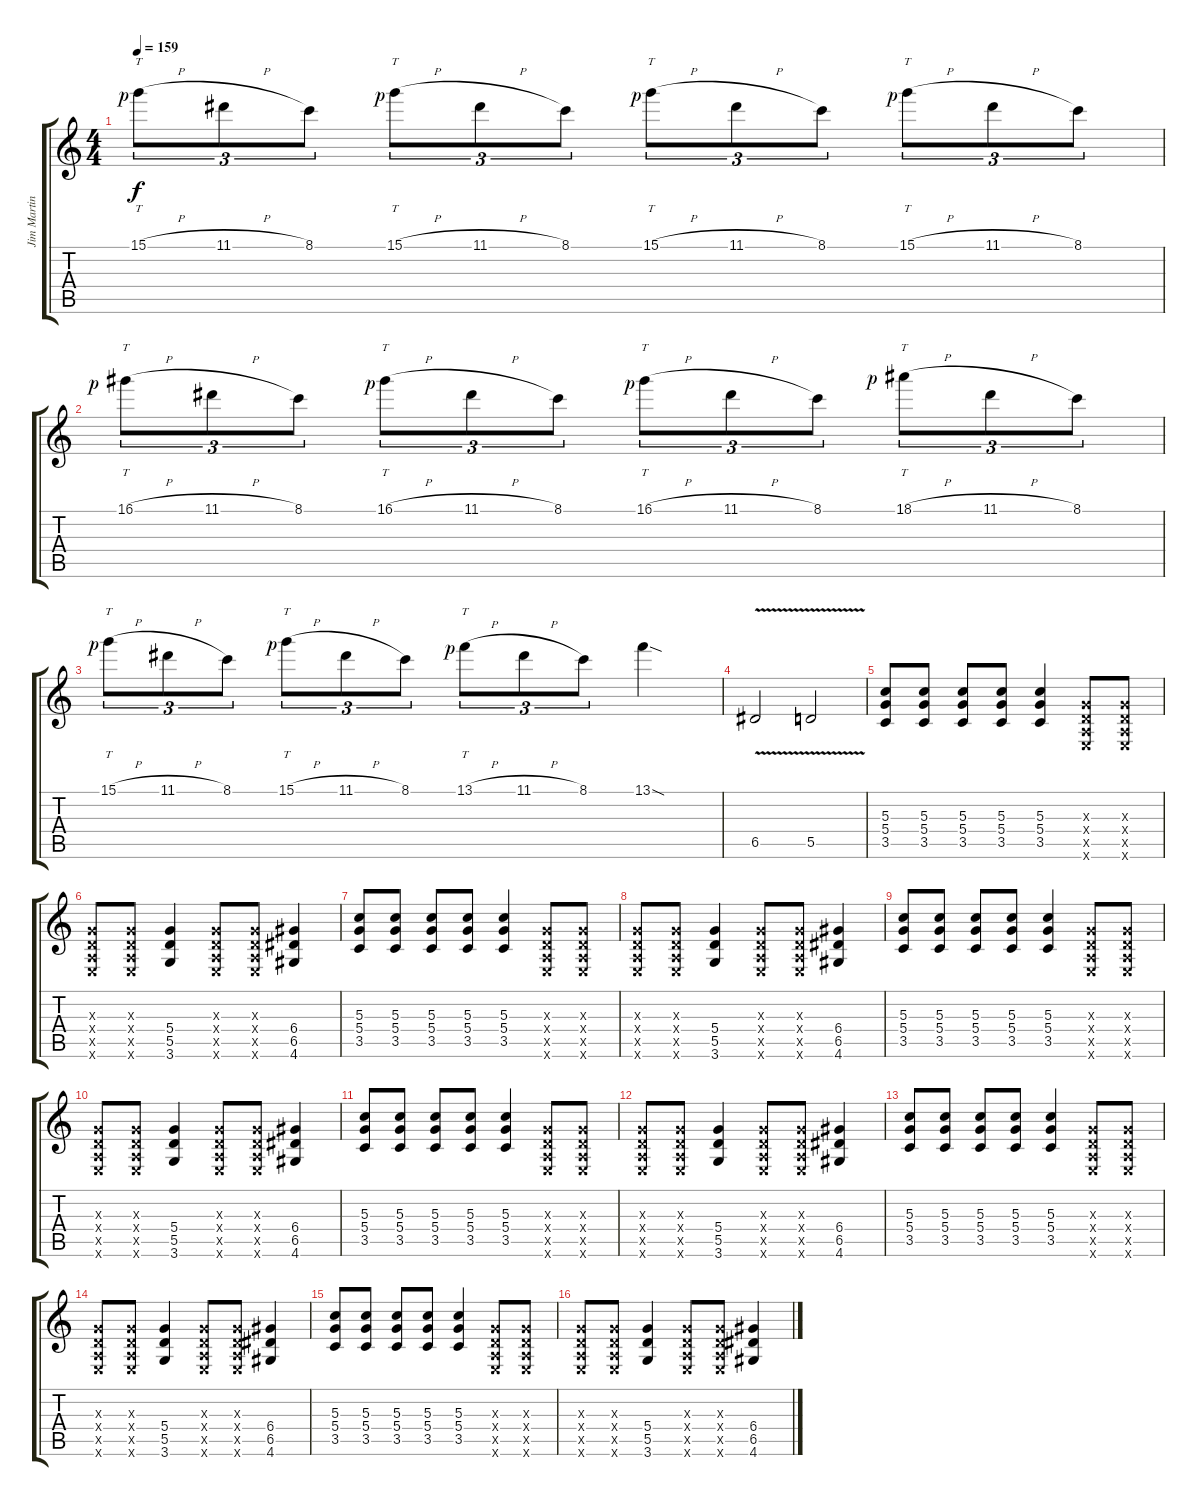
\track ("Jim Martin - Guitar" "Jim Martin") {instrument distortionguitar}
\staff {score tabs}
\tuning (E4 B3 G3 D3 A2 E2) {hide}
\ts (4 4)
\tempo 159
\clef g2
\ks c
15.1{h rf 1}.8{tt tu (3 2) dy f} 11.1{h}.8{tu (3 2)} 8.1.8{tu (3 2)} 15.1{h rf 1}.8{tt tu (3 2)} 11.1{h}.8{tu (3 2)} 8.1.8{tu (3 2)} 15.1{h rf 1}.8{tt tu (3 2)} 11.1{h}.8{tu (3 2)} 8.1.8{tu (3 2)} 15.1{h rf 1}.8{tt tu (3 2)} 11.1{h}.8{tu (3 2)} 8.1.8{tu (3 2)} |
16.1{h rf 1}.8{tt tu (3 2)} 11.1{h}.8{tu (3 2)} 8.1.8{tu (3 2)} 16.1{h rf 1}.8{tt tu (3 2)} 11.1{h}.8{tu (3 2)} 8.1.8{tu (3 2)} 16.1{h rf 1}.8{tt tu (3 2)} 11.1{h}.8{tu (3 2)} 8.1.8{tu (3 2)} 18.1{h rf 1}.8{tt tu (3 2)} 11.1{h}.8{tu (3 2)} 8.1.8{tu (3 2)} |
15.1{h rf 1}.8{tt tu (3 2)} 11.1{h}.8{tu (3 2)} 8.1.8{tu (3 2)} 15.1{h rf 1}.8{tt tu (3 2)} 11.1{h}.8{tu (3 2)} 8.1.8{tu (3 2)} 13.1{h rf 1}.8{tt tu (3 2)} 11.1{h}.8{tu (3 2)} 8.1.8{tu (3 2)} 13.1{sod}.4 |
6.5{v}.2 5.5{v}.2 |
(5.3 5.4 3.5).8 (5.3 5.4 3.5).8 (5.3 5.4 3.5).8 (5.3 5.4 3.5).8 (5.3 5.4 3.5).4 (0.3{x} 0.4{x} 0.5{x} 0.6{x}).8 (0.3{x} 0.4{x} 0.5{x} 0.6{x}).8 |
(0.3{x} 0.4{x} 0.5{x} 0.6{x}).8 (0.3{x} 0.4{x} 0.5{x} 0.6{x}).8 (5.4 5.5 3.6).4 (0.3{x} 0.4{x} 0.5{x} 0.6{x}).8 (0.3{x} 0.4{x} 0.5{x} 0.6{x}).8 (6.4 6.5 4.6).4 |
(5.3 5.4 3.5).8 (5.3 5.4 3.5).8 (5.3 5.4 3.5).8 (5.3 5.4 3.5).8 (5.3 5.4 3.5).4 (0.3{x} 0.4{x} 0.5{x} 0.6{x}).8 (0.3{x} 0.4{x} 0.5{x} 0.6{x}).8 |
(0.3{x} 0.4{x} 0.5{x} 0.6{x}).8 (0.3{x} 0.4{x} 0.5{x} 0.6{x}).8 (5.4 5.5 3.6).4 (0.3{x} 0.4{x} 0.5{x} 0.6{x}).8 (0.3{x} 0.4{x} 0.5{x} 0.6{x}).8 (6.4 6.5 4.6).4 |
(5.3 5.4 3.5).8 (5.3 5.4 3.5).8 (5.3 5.4 3.5).8 (5.3 5.4 3.5).8 (5.3 5.4 3.5).4 (0.3{x} 0.4{x} 0.5{x} 0.6{x}).8 (0.3{x} 0.4{x} 0.5{x} 0.6{x}).8 |
(0.3{x} 0.4{x} 0.5{x} 0.6{x}).8 (0.3{x} 0.4{x} 0.5{x} 0.6{x}).8 (5.4 5.5 3.6).4 (0.3{x} 0.4{x} 0.5{x} 0.6{x}).8 (0.3{x} 0.4{x} 0.5{x} 0.6{x}).8 (6.4 6.5 4.6).4 |
(5.3 5.4 3.5).8 (5.3 5.4 3.5).8 (5.3 5.4 3.5).8 (5.3 5.4 3.5).8 (5.3 5.4 3.5).4 (0.3{x} 0.4{x} 0.5{x} 0.6{x}).8 (0.3{x} 0.4{x} 0.5{x} 0.6{x}).8 |
(0.3{x} 0.4{x} 0.5{x} 0.6{x}).8 (0.3{x} 0.4{x} 0.5{x} 0.6{x}).8 (5.4 5.5 3.6).4 (0.3{x} 0.4{x} 0.5{x} 0.6{x}).8 (0.3{x} 0.4{x} 0.5{x} 0.6{x}).8 (6.4 6.5 4.6).4 |
(5.3 5.4 3.5).8 (5.3 5.4 3.5).8 (5.3 5.4 3.5).8 (5.3 5.4 3.5).8 (5.3 5.4 3.5).4 (0.3{x} 0.4{x} 0.5{x} 0.6{x}).8 (0.3{x} 0.4{x} 0.5{x} 0.6{x}).8 |
(0.3{x} 0.4{x} 0.5{x} 0.6{x}).8 (0.3{x} 0.4{x} 0.5{x} 0.6{x}).8 (5.4 5.5 3.6).4 (0.3{x} 0.4{x} 0.5{x} 0.6{x}).8 (0.3{x} 0.4{x} 0.5{x} 0.6{x}).8 (6.4 6.5 4.6).4 |
(5.3 5.4 3.5).8 (5.3 5.4 3.5).8 (5.3 5.4 3.5).8 (5.3 5.4 3.5).8 (5.3 5.4 3.5).4 (0.3{x} 0.4{x} 0.5{x} 0.6{x}).8 (0.3{x} 0.4{x} 0.5{x} 0.6{x}).8 |
(0.3{x} 0.4{x} 0.5{x} 0.6{x}).8 (0.3{x} 0.4{x} 0.5{x} 0.6{x}).8 (5.4 5.5 3.6).4 (0.3{x} 0.4{x} 0.5{x} 0.6{x}).8 (0.3{x} 0.4{x} 0.5{x} 0.6{x}).8 (6.4 6.5 4.6).4
